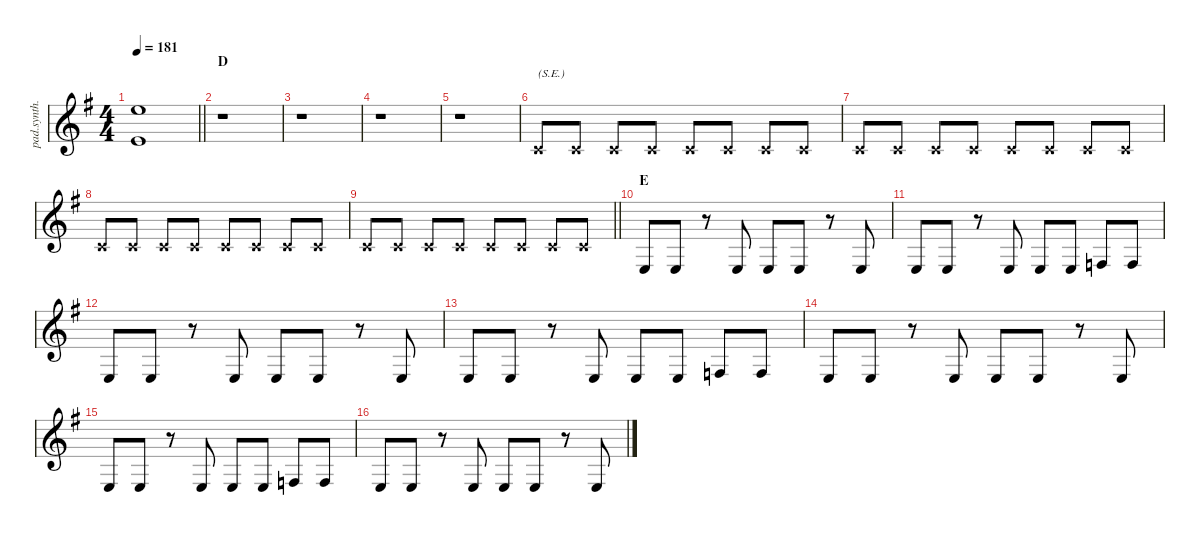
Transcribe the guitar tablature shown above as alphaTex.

\defaultSystemsLayout 4
\hideDynamics
\bracketExtendMode nobrackets
\track ("Synth I" "pad.synth.") {instrument pad7halo}
\staff {score}
\tuning (E4 B3 G3 D3 A2 E2)
\ts (4 4)
\tempo 181
\clef g2
\barLineRight lightlight
\ks g
(12.1{t acc forcenatural} 5.2{t acc forcenatural}).1{dy f} |
\section ("" "D")
r.1 |
r.1 |
r.1 |
r.1 |
1.2{x acc forcenatural}.8{txt "(S.E.)" instrument guitarfretnoise} 1.2{x acc forcenatural}.8 1.2{x acc forcenatural}.8 1.2{x acc forcenatural}.8 1.2{x acc forcenatural}.8 1.2{x acc forcenatural}.8 1.2{x acc forcenatural}.8 1.2{x acc forcenatural}.8 |
1.2{x acc forcenatural}.8 1.2{x acc forcenatural}.8 1.2{x acc forcenatural}.8 1.2{x acc forcenatural}.8 1.2{x acc forcenatural}.8 1.2{x acc forcenatural}.8 1.2{x acc forcenatural}.8 1.2{x acc forcenatural}.8 |
1.2{x acc forcenatural}.8 1.2{x acc forcenatural}.8 1.2{x acc forcenatural}.8 1.2{x acc forcenatural}.8 1.2{x acc forcenatural}.8 1.2{x acc forcenatural}.8 1.2{x acc forcenatural}.8 1.2{x acc forcenatural}.8 |
\barLineRight lightlight
1.2{x acc forcenatural}.8 1.2{x acc forcenatural}.8 1.2{x acc forcenatural}.8 1.2{x acc forcenatural}.8 1.2{x acc forcenatural}.8 1.2{x acc forcenatural}.8 1.2{x acc forcenatural}.8 1.2{x acc forcenatural}.8 |
\section ("" "E")
0.6{acc forcenatural}.8{ot 8vb instrument pad7halo} 0.6{acc forcenatural}.8{ot 8vb} r.8{ot 8vb} 0.6{acc forcenatural}.8{ot 8vb} 0.6{acc forcenatural}.8{ot 8vb} 0.6{acc forcenatural}.8{ot 8vb} r.8{ot 8vb} 0.6{acc forcenatural}.8{ot 8vb} |
0.6{acc forcenatural}.8{ot 8vb} 0.6{acc forcenatural}.8{ot 8vb} r.8{ot 8vb} 0.6{acc forcenatural}.8{ot 8vb} 0.6{acc forcenatural}.8{ot 8vb} 0.6{acc forcenatural}.8{ot 8vb} 1.6{acc forcenatural}.8{ot 8vb} 1.6{acc forcenatural}.8{ot 8vb} |
0.6{acc forcenatural}.8{ot 8vb} 0.6{acc forcenatural}.8{ot 8vb} r.8{ot 8vb} 0.6{acc forcenatural}.8{ot 8vb} 0.6{acc forcenatural}.8{ot 8vb} 0.6{acc forcenatural}.8{ot 8vb} r.8{ot 8vb} 0.6{acc forcenatural}.8{ot 8vb} |
0.6{acc forcenatural}.8{ot 8vb} 0.6{acc forcenatural}.8{ot 8vb} r.8{ot 8vb} 0.6{acc forcenatural}.8{ot 8vb} 0.6{acc forcenatural}.8{ot 8vb} 0.6{acc forcenatural}.8{ot 8vb} 1.6{acc forcenatural}.8{ot 8vb} 1.6{acc forcenatural}.8{ot 8vb} |
0.6{acc forcenatural}.8{ot 8vb} 0.6{acc forcenatural}.8{ot 8vb} r.8{ot 8vb} 0.6{acc forcenatural}.8{ot 8vb} 0.6{acc forcenatural}.8{ot 8vb} 0.6{acc forcenatural}.8{ot 8vb} r.8{ot 8vb} 0.6{acc forcenatural}.8{ot 8vb} |
0.6{acc forcenatural}.8{ot 8vb} 0.6{acc forcenatural}.8{ot 8vb} r.8{ot 8vb} 0.6{acc forcenatural}.8{ot 8vb} 0.6{acc forcenatural}.8{ot 8vb} 0.6{acc forcenatural}.8{ot 8vb} 1.6{acc forcenatural}.8{ot 8vb} 1.6{acc forcenatural}.8{ot 8vb} |
0.6{acc forcenatural}.8{ot 8vb} 0.6{acc forcenatural}.8{ot 8vb} r.8{ot 8vb} 0.6{acc forcenatural}.8{ot 8vb} 0.6{acc forcenatural}.8{ot 8vb} 0.6{acc forcenatural}.8{ot 8vb} r.8{ot 8vb} 0.6{acc forcenatural}.8{ot 8vb}
